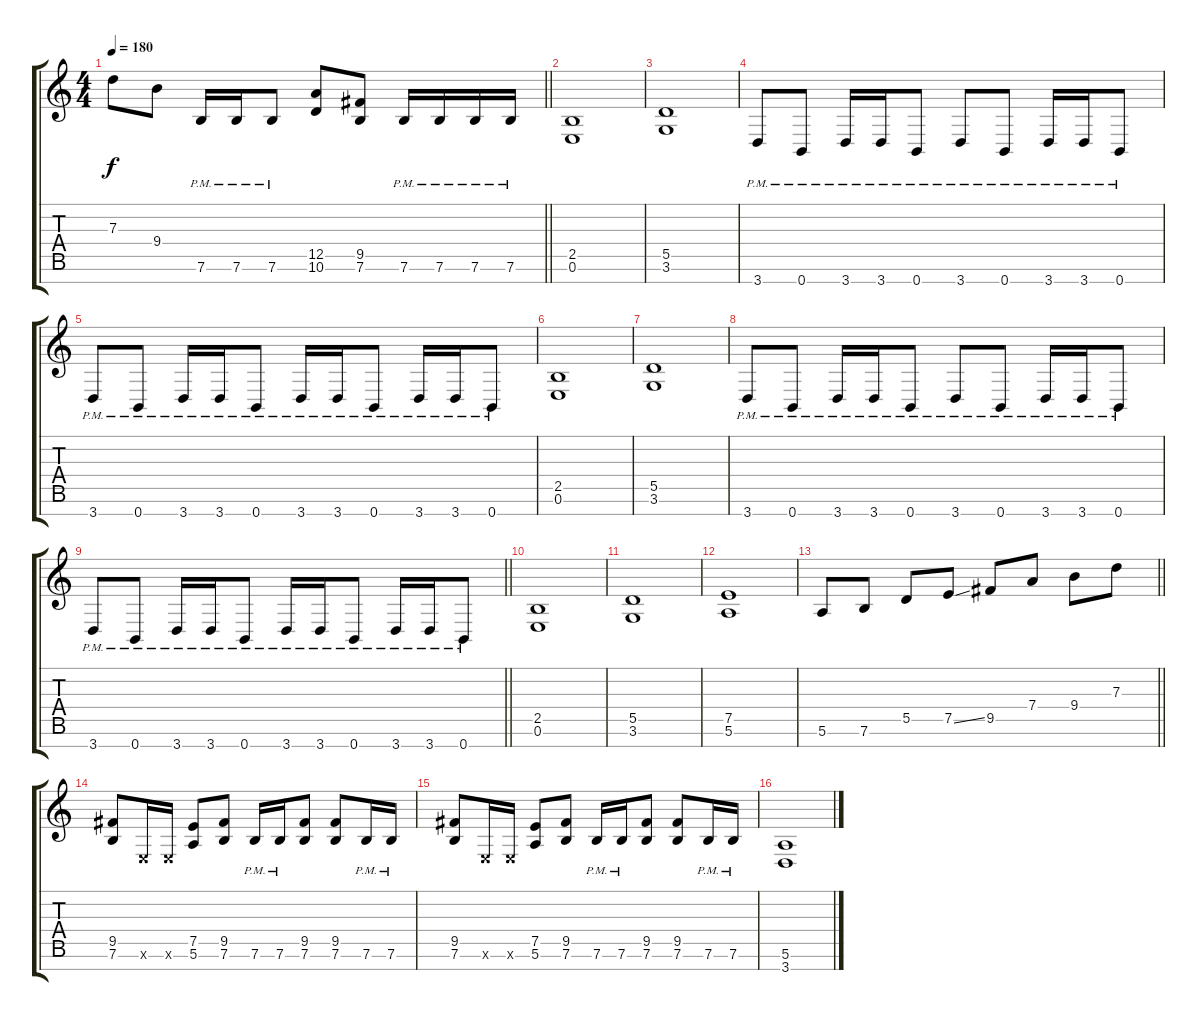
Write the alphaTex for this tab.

\track "" {instrument distortionguitar}
\staff {score tabs}
\tuning (E4 B3 G3 D3 A2 E2 B1) {hide}
\ts (4 4)
\tempo 180
\clef g2
\barLineRight lightlight
\ks c
7.3.8{dy f} 9.4.8 7.6{pm}.16 7.6{pm}.16 7.6{pm}.8 (12.5 10.6).8 (9.5 7.6).8 7.6{pm}.16 7.6{pm}.16 7.6{pm}.16 7.6{pm}.16 |
(2.5 0.6).1 |
(5.5 3.6).1 |
3.7{pm}.8 0.7{pm}.8 3.7{pm}.16 3.7{pm}.16 0.7{pm}.8 3.7{pm}.8 0.7{pm}.8 3.7{pm}.16 3.7{pm}.16 0.7{pm}.8 |
3.7{pm}.8 0.7{pm}.8 3.7{pm}.16 3.7{pm}.16 0.7{pm}.8 3.7{pm}.16 3.7{pm}.16 0.7{pm}.8 3.7{pm}.16 3.7{pm}.16 0.7{pm}.8 |
(2.5 0.6).1 |
(5.5 3.6).1 |
3.7{pm}.8 0.7{pm}.8 3.7{pm}.16 3.7{pm}.16 0.7{pm}.8 3.7{pm}.8 0.7{pm}.8 3.7{pm}.16 3.7{pm}.16 0.7{pm}.8 |
\barLineRight lightlight
3.7{pm}.8 0.7{pm}.8 3.7{pm}.16 3.7{pm}.16 0.7{pm}.8 3.7{pm}.16 3.7{pm}.16 0.7{pm}.8 3.7{pm}.16 3.7{pm}.16 0.7{pm}.8 |
(2.5 0.6).1 |
(5.5 3.6).1 |
(7.5 5.6).1 |
\barLineRight lightlight
5.6.8 7.6.8 5.5.8 7.5{ss}.8 9.5.8 7.4.8 9.4.8 7.3.8 |
(9.5 7.6).8 0.6{x}.16 0.6{x}.16 (7.5 5.6).8 (9.5 7.6).8 7.6{pm}.16 7.6{pm}.16 (9.5 7.6).8 (9.5 7.6).8 7.6{pm}.16 7.6{pm}.16 |
(9.5 7.6).8 0.6{x}.16 0.6{x}.16 (7.5 5.6).8 (9.5 7.6).8 7.6{pm}.16 7.6{pm}.16 (9.5 7.6).8 (9.5 7.6).8 7.6{pm}.16 7.6{pm}.16 |
(5.6 3.7).1
